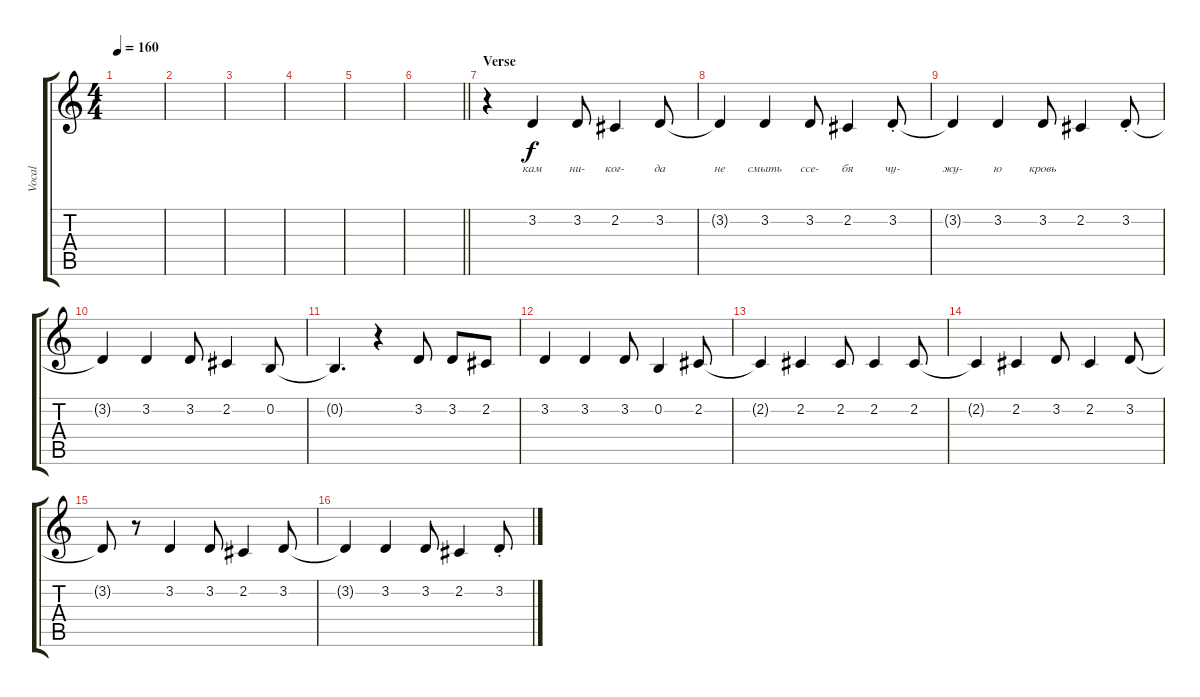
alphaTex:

\track ("Vocal" "Vocal") {instrument lead2sawtooth}
\staff {score tabs}
\tuning (E4 B3 G3 D3 A2 E2) {hide}
\ts (4 4)
\tempo 160
\clef g2
\ks c
|
|
|
|
|
\barLineRight lightlight
|
\section ("" "Verse")
r.4 3.2.4{lyrics (0 "кам") lyrics (1 "") lyrics (2 "") lyrics (3 "") lyrics (4 "")} 3.2.8{lyrics (0 "ни-") lyrics (1 "") lyrics (2 "") lyrics (3 "") lyrics (4 "")} 2.2.4{lyrics (0 "ког-") lyrics (1 "") lyrics (2 "") lyrics (3 "") lyrics (4 "")} 3.2.8{lyrics (0 "да") lyrics (1 "") lyrics (2 "") lyrics (3 "") lyrics (4 "")} |
3.2{t}.4{lyrics (0 "не") lyrics (1 "") lyrics (2 "") lyrics (3 "") lyrics (4 "")} 3.2.4{lyrics (0 "смыть") lyrics (1 "") lyrics (2 "") lyrics (3 "") lyrics (4 "")} 3.2.8{lyrics (0 "ссе-") lyrics (1 "") lyrics (2 "") lyrics (3 "") lyrics (4 "")} 2.2.4{lyrics (0 "бя") lyrics (1 "") lyrics (2 "") lyrics (3 "") lyrics (4 "")} 3.2{st}.8{lyrics (0 "чу-") lyrics (1 "") lyrics (2 "") lyrics (3 "") lyrics (4 "")} |
3.2{t}.4{lyrics (0 "жу-") lyrics (1 "") lyrics (2 "") lyrics (3 "") lyrics (4 "")} 3.2.4{lyrics (0 "ю") lyrics (1 "") lyrics (2 "") lyrics (3 "") lyrics (4 "")} 3.2.8{lyrics (0 "кровь") lyrics (1 "") lyrics (2 "") lyrics (3 "") lyrics (4 "")} 2.2.4 3.2{st}.8 |
3.2{t}.4 3.2.4 3.2.8 2.2.4 0.2.8 |
0.2{t}.4{d} r.4 3.2.8 3.2.8 2.2.8 |
3.2.4 3.2.4 3.2.8 0.2.4 2.2.8 |
2.2{t}.4 2.2.4 2.2.8 2.2.4 2.2.8 |
2.2{t}.4 2.2.4 3.2.8 2.2.4 3.2.8 |
3.2{t}.8 r.8 3.2.4 3.2.8 2.2.4 3.2.8 |
3.2{t}.4 3.2.4 3.2.8 2.2.4 3.2{st}.8
